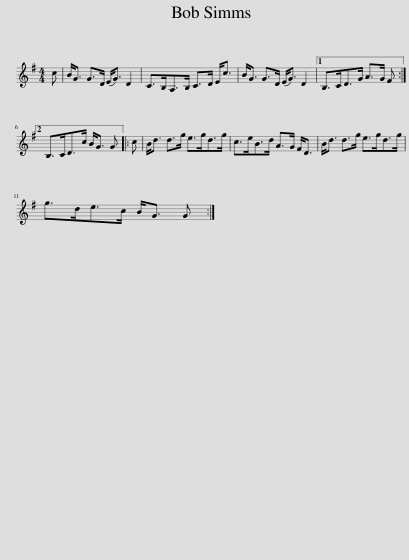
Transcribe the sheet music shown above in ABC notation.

X:1
L:1/8
M:4/4
I:linebreak $
K:G
V:1 treble
V:1
 c | B<G G>D (E<G) D2 | C>B,A,>B, C>D E<c | B<G G>D (E<G) D2 |1 B,>CD>G A>G F :|2$ %5
 B,>CD>c B<G G |: c | B<d d>g e>gd>g | c>eB>d A>G F<D | B<d d>g e>gd>g |$ %10
 g>de>c B<G G :| %11
